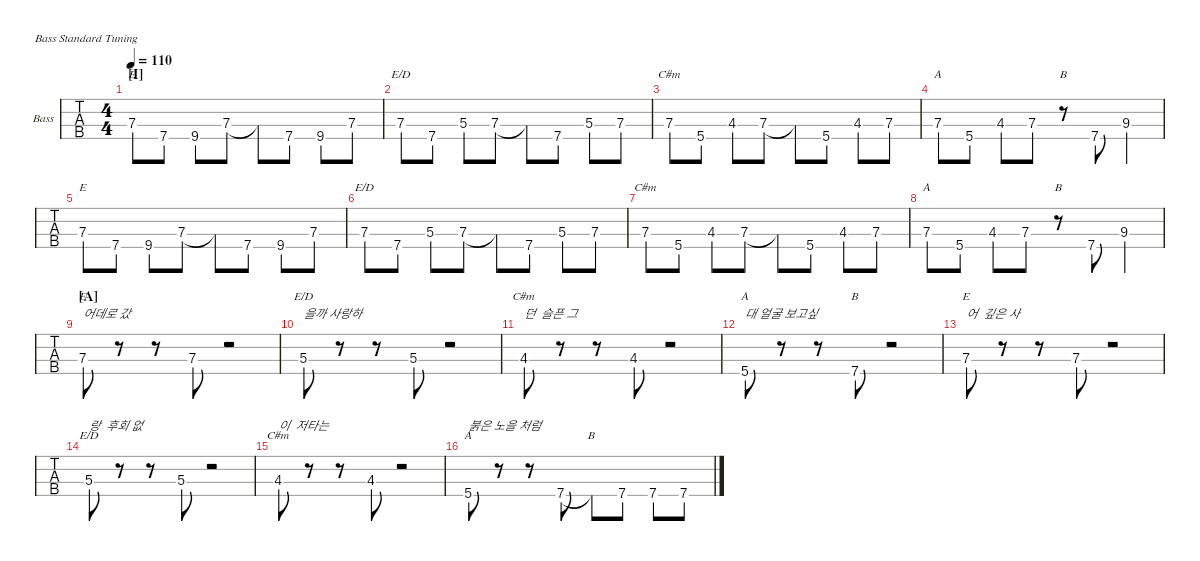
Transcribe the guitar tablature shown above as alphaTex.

\defaultSystemsLayout 4
\hideDynamics
\bracketExtendMode nobrackets
\firstSystemTrackNameOrientation horizontal
\track ("Bass" "Bass") {defaultSystemsLayout 4 instrument electricbassfinger}
\staff {tabs}
\tuning (G2 D2 A1 E1)
\chord ("E" x x 7 x) {firstfret 7 showdiagram false showfingering false}
\chord ("E/D" x x 5 x) {showdiagram false showfingering false}
\chord ("C#m" x x 4 x) {showdiagram false showfingering false}
\chord ("A" x x x 5) {showdiagram false showfingering false}
\chord ("B" x x x x)
\chord ("E/D" x x 7 x) {firstfret 7 showdiagram false showfingering false}
\chord ("C#m" x x 7 x) {firstfret 7 showdiagram false showfingering false}
\chord ("A" x x 7 x) {firstfret 7 showdiagram false showfingering false}
\chord ("B" x x x 7) {firstfret 7 showdiagram false showfingering false}
\ts (4 4)
\section ("I" "")
\tempo 110
\clef f4
\ks c
7.3.8{ch "E" dy mf} 7.4.8 9.4{acc #}.8 7.3.8 7.3{t}.8 7.4.8 9.4{acc #}.8 7.3.8 |
7.3.8{ch "E/D"} 7.4.8 5.3.8 7.3.8 7.3{t}.8 7.4.8 5.3.8 7.3.8 |
7.3.8{ch "C#m"} 5.4.8 4.3{acc #}.8 7.3.8 7.3{t}.8 5.4.8 4.3{acc #}.8 7.3.8 |
7.3.8{ch "A"} 5.4.8 4.3{acc #}.8 7.3.8 r.8{ch "B"} 7.4.8 9.3{acc #}.4 |
7.3.8{ch "E"} 7.4.8 9.4{acc #}.8 7.3.8 7.3{t}.8 7.4.8 9.4{acc #}.8 7.3.8 |
7.3.8{ch "E/D"} 7.4.8 5.3.8 7.3.8 7.3{t}.8 7.4.8 5.3.8 7.3.8 |
7.3.8{ch "C#m"} 5.4.8 4.3{acc #}.8 7.3.8 7.3{t}.8 5.4.8 4.3{acc #}.8 7.3.8 |
7.3.8{ch "A"} 5.4.8 4.3{acc #}.8 7.3.8 r.8{ch "B"} 7.4.8 9.3{acc #}.4 |
\section ("A" "")
7.3.8{ch "E" txt "어데로 갔"} r.8 r.8 7.3.8 r.2 |
5.3.8{ch "E/D" txt "을까 사랑하"} r.8 r.8 5.3.8 r.2 |
4.3{acc #}.8{ch "C#m" txt "던  슬픈 그"} r.8 r.8 4.3{acc #}.8 r.2 |
5.4.8{ch "A" txt "대 얼굴 보고싶"} r.8 r.8 7.4.8{ch "B"} r.2 |
7.3.8{ch "E" txt "어  깊은 사"} r.8 r.8 7.3.8 r.2 |
5.3.8{ch "E/D" txt "랑  후회 없"} r.8 r.8 5.3.8 r.2 |
4.3{acc #}.8{ch "C#m" txt "이  저타는 "} r.8 r.8 4.3{acc #}.8 r.2 |
5.4.8{ch "A" txt "붉은 노을 처럼"} r.8 r.8 7.4.8 7.4{t}.8{ch "B"} 7.4.8 7.4.8 7.4.8
